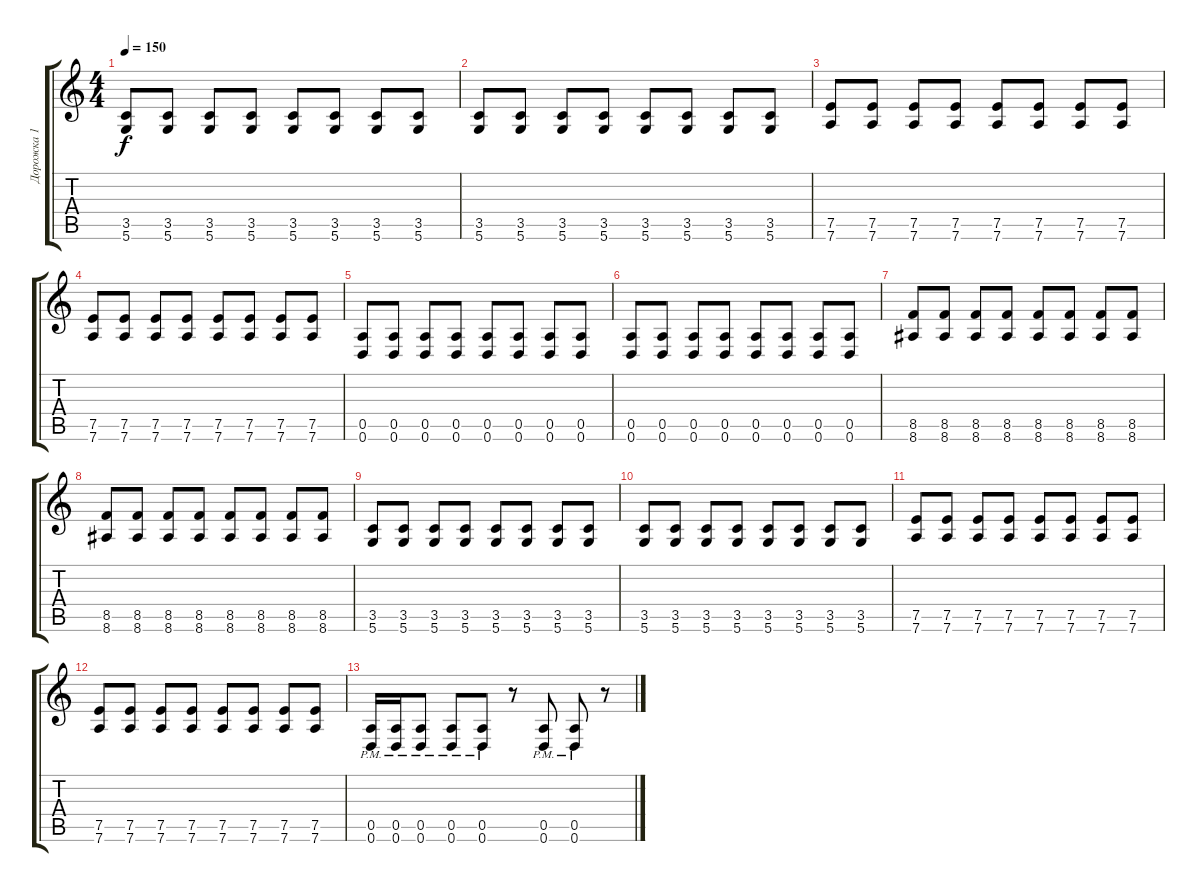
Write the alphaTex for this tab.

\track ("Дорожка 1" "Дорожка 1") {instrument distortionguitar}
\staff {score tabs}
\tuning (E4 B3 G3 D3 A2 D2) {hide}
\ts (4 4)
\tempo 150
\clef g2
\ks c
(3.5 5.6).8{dy f} (3.5 5.6).8 (3.5 5.6).8 (3.5 5.6).8 (3.5 5.6).8 (3.5 5.6).8 (3.5 5.6).8 (3.5 5.6).8 |
(3.5 5.6).8 (3.5 5.6).8 (3.5 5.6).8 (3.5 5.6).8 (3.5 5.6).8 (3.5 5.6).8 (3.5 5.6).8 (3.5 5.6).8 |
(7.5 7.6).8 (7.5 7.6).8 (7.5 7.6).8 (7.5 7.6).8 (7.5 7.6).8 (7.5 7.6).8 (7.5 7.6).8 (7.5 7.6).8 |
(7.5 7.6).8 (7.5 7.6).8 (7.5 7.6).8 (7.5 7.6).8 (7.5 7.6).8 (7.5 7.6).8 (7.5 7.6).8 (7.5 7.6).8 |
(0.5 0.6).8 (0.5 0.6).8 (0.5 0.6).8 (0.5 0.6).8 (0.5 0.6).8 (0.5 0.6).8 (0.5 0.6).8 (0.5 0.6).8 |
(0.5 0.6).8 (0.5 0.6).8 (0.5 0.6).8 (0.5 0.6).8 (0.5 0.6).8 (0.5 0.6).8 (0.5 0.6).8 (0.5 0.6).8 |
(8.5 8.6).8 (8.5 8.6).8 (8.5 8.6).8 (8.5 8.6).8 (8.5 8.6).8 (8.5 8.6).8 (8.5 8.6).8 (8.5 8.6).8 |
(8.5 8.6).8 (8.5 8.6).8 (8.5 8.6).8 (8.5 8.6).8 (8.5 8.6).8 (8.5 8.6).8 (8.5 8.6).8 (8.5 8.6).8 |
(3.5 5.6).8 (3.5 5.6).8 (3.5 5.6).8 (3.5 5.6).8 (3.5 5.6).8 (3.5 5.6).8 (3.5 5.6).8 (3.5 5.6).8 |
(3.5 5.6).8 (3.5 5.6).8 (3.5 5.6).8 (3.5 5.6).8 (3.5 5.6).8 (3.5 5.6).8 (3.5 5.6).8 (3.5 5.6).8 |
(7.5 7.6).8 (7.5 7.6).8 (7.5 7.6).8 (7.5 7.6).8 (7.5 7.6).8 (7.5 7.6).8 (7.5 7.6).8 (7.5 7.6).8 |
(7.5 7.6).8 (7.5 7.6).8 (7.5 7.6).8 (7.5 7.6).8 (7.5 7.6).8 (7.5 7.6).8 (7.5 7.6).8 (7.5 7.6).8 |
(0.5{pm} 0.6{pm}).16 (0.5{pm} 0.6{pm}).16 (0.5{pm} 0.6{pm}).8 (0.5{pm} 0.6{pm}).8 (0.5{pm} 0.6{pm}).8 r.8 (0.5{pm} 0.6{pm}).8 (0.5{pm} 0.6{pm}).8 r.8
